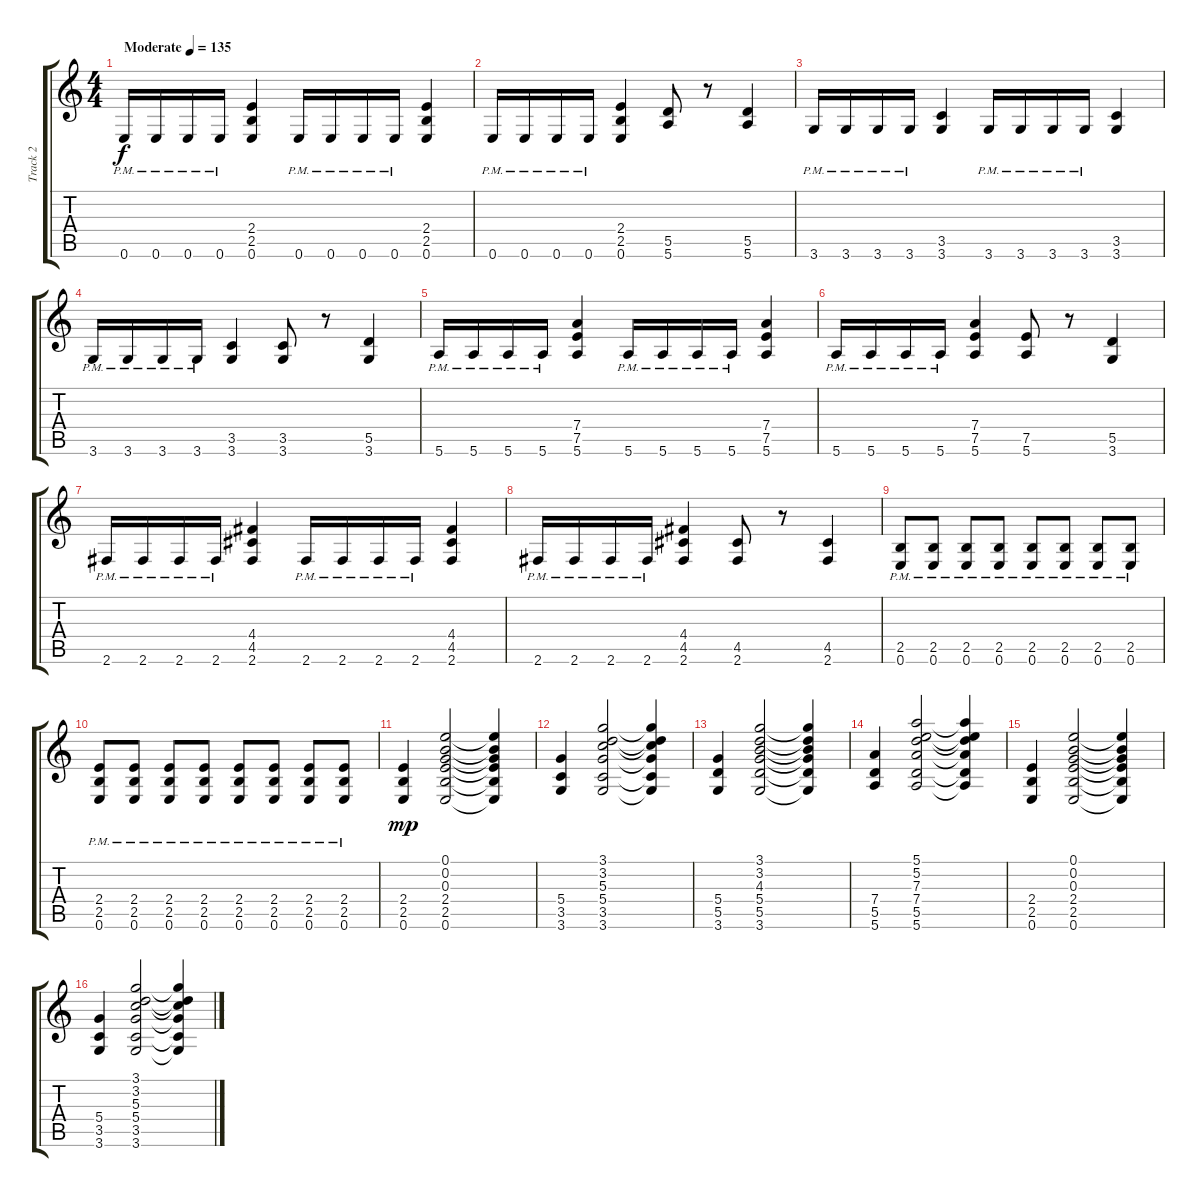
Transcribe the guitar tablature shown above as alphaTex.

\track ("Track 2" "Track 2") {instrument distortionguitar}
\staff {score tabs}
\tuning (E4 B3 G3 D3 A2 E2) {hide}
\ts (4 4)
\tempo (135 "Moderate")
\clef g2
\ks c
0.6{pm}.16{dy f instrument distortionguitar} 0.6{pm}.16 0.6{pm}.16 0.6{pm}.16 (2.4 2.5 0.6).4 0.6{pm}.16 0.6{pm}.16 0.6{pm}.16 0.6{pm}.16 (2.4 2.5 0.6).4 |
0.6{pm}.16 0.6{pm}.16 0.6{pm}.16 0.6{pm}.16 (2.4 2.5 0.6).4 (5.5 5.6).8 r.8 (5.5 5.6).4 |
3.6{pm}.16 3.6{pm}.16 3.6{pm}.16 3.6{pm}.16 (3.5 3.6).4 3.6{pm}.16 3.6{pm}.16 3.6{pm}.16 3.6{pm}.16 (3.5 3.6).4 |
3.6{pm}.16 3.6{pm}.16 3.6{pm}.16 3.6{pm}.16 (3.5 3.6).4 (3.5 3.6).8 r.8 (5.5 3.6).4 |
5.6{pm}.16 5.6{pm}.16 5.6{pm}.16 5.6{pm}.16 (7.4 7.5 5.6).4 5.6{pm}.16 5.6{pm}.16 5.6{pm}.16 5.6{pm}.16 (7.4 7.5 5.6).4 |
5.6{pm}.16 5.6{pm}.16 5.6{pm}.16 5.6{pm}.16 (7.4 7.5 5.6).4 (7.5 5.6).8 r.8 (5.5 3.6).4 |
2.6{pm}.16 2.6{pm}.16 2.6{pm}.16 2.6{pm}.16 (4.4 4.5 2.6).4 2.6{pm}.16 2.6{pm}.16 2.6{pm}.16 2.6{pm}.16 (4.4 4.5 2.6).4 |
2.6{pm}.16 2.6{pm}.16 2.6{pm}.16 2.6{pm}.16 (4.4 4.5 2.6).4 (4.5 2.6).8 r.8 (4.5 2.6).4 |
(2.5{pm} 0.6{pm}).8 (2.5{pm} 0.6{pm}).8 (2.5{pm} 0.6{pm}).8 (2.5{pm} 0.6{pm}).8 (2.5{pm} 0.6{pm}).8 (2.5{pm} 0.6{pm}).8 (2.5{pm} 0.6{pm}).8 (2.5{pm} 0.6{pm}).8 |
(2.4{pm} 2.5{pm} 0.6{pm}).8 (2.4{pm} 2.5{pm} 0.6{pm}).8 (2.4{pm} 2.5{pm} 0.6{pm}).8 (2.4{pm} 2.5{pm} 0.6{pm}).8 (2.4{pm} 2.5{pm} 0.6{pm}).8 (2.4{pm} 2.5{pm} 0.6{pm}).8 (2.4{pm} 2.5{pm} 0.6{pm}).8 (2.4{pm} 2.5{pm} 0.6{pm}).8 |
(2.4 2.5 0.6).4{dy mp} (0.1 0.2 0.3 2.4 2.5 0.6).2 (0.1{t} 0.2{t} 0.3{t} 2.4{t} 2.5{t} 0.6{t}).4 |
(5.4 3.5 3.6).4 (3.1 3.2 5.3 5.4 3.5 3.6).2 (3.1{t} 3.2{t} 5.3{t} 5.4{t} 3.5{t} 3.6{t}).4 |
(5.4 5.5 3.6).4 (3.1 3.2 4.3 5.4 5.5 3.6).2 (3.1{t} 3.2{t} 4.3{t} 5.4{t} 5.5{t} 3.6{t}).4 |
(7.4 5.5 5.6).4 (5.1 5.2 7.3 7.4 5.5 5.6).2 (5.1{t} 5.2{t} 7.3{t} 7.4{t} 5.5{t} 5.6{t}).4 |
(2.4 2.5 0.6).4 (0.1 0.2 0.3 2.4 2.5 0.6).2 (0.1{t} 0.2{t} 0.3{t} 2.4{t} 2.5{t} 0.6{t}).4 |
(5.4 3.5 3.6).4 (3.1 3.2 5.3 5.4 3.5 3.6).2 (3.1{t} 3.2{t} 5.3{t} 5.4{t} 3.5{t} 3.6{t}).4
